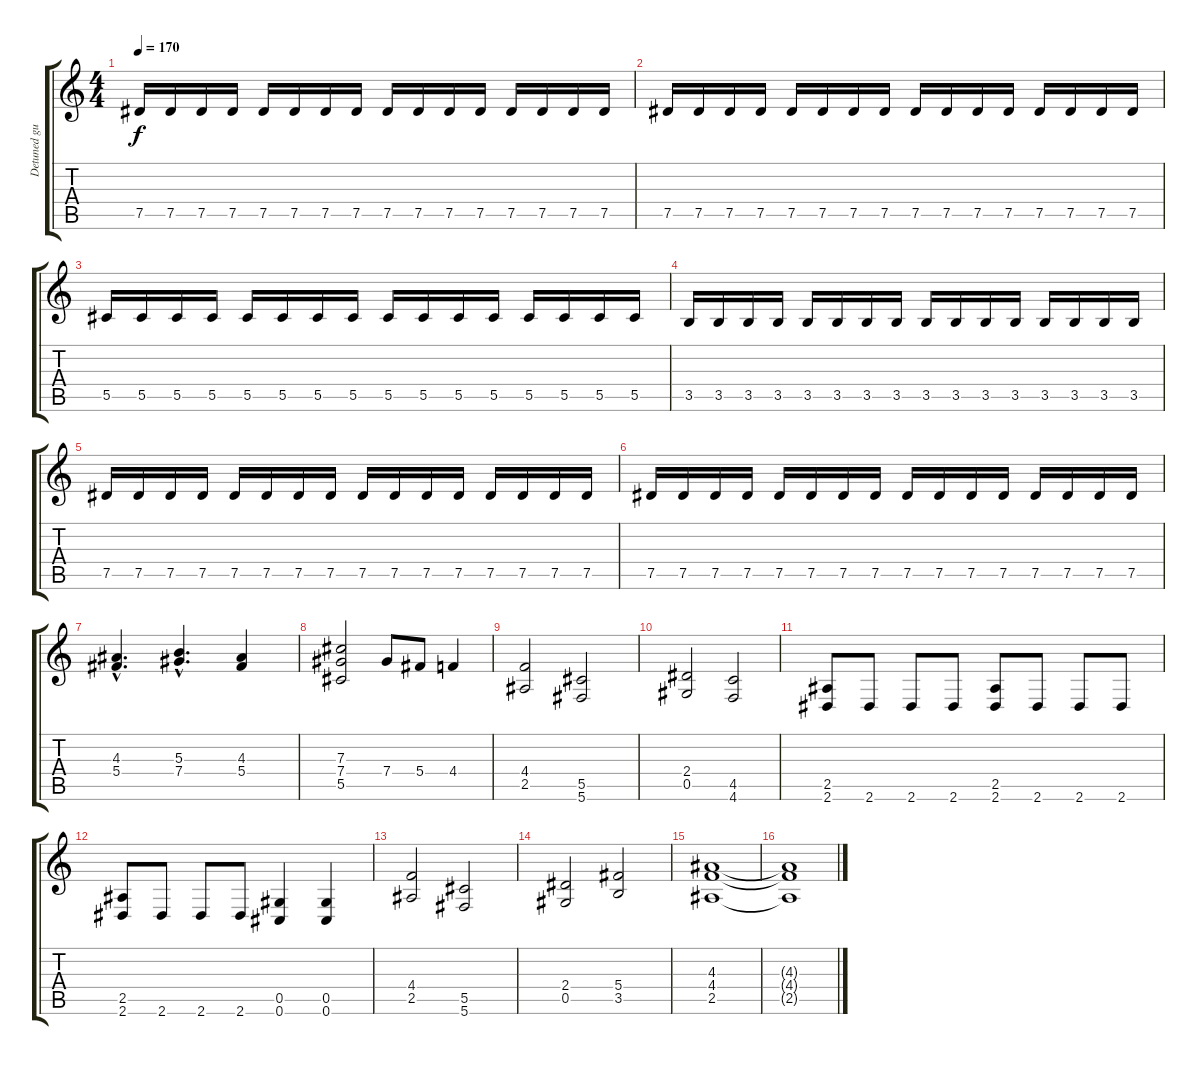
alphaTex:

\track ("Detuned guitar" "Detuned gu") {instrument distortionguitar}
\staff {score tabs}
\tuning (Eb4 Bb3 Gb3 Db3 Ab2 Db2) {hide}
\ts (4 4)
\tempo 170
\clef g2
\ks c
7.5.16{dy f} 7.5.16 7.5.16 7.5.16 7.5.16 7.5.16 7.5.16 7.5.16 7.5.16 7.5.16 7.5.16 7.5.16 7.5.16 7.5.16 7.5.16 7.5.16 |
7.5.16 7.5.16 7.5.16 7.5.16 7.5.16 7.5.16 7.5.16 7.5.16 7.5.16 7.5.16 7.5.16 7.5.16 7.5.16 7.5.16 7.5.16 7.5.16 |
5.5.16 5.5.16 5.5.16 5.5.16 5.5.16 5.5.16 5.5.16 5.5.16 5.5.16 5.5.16 5.5.16 5.5.16 5.5.16 5.5.16 5.5.16 5.5.16 |
3.5.16 3.5.16 3.5.16 3.5.16 3.5.16 3.5.16 3.5.16 3.5.16 3.5.16 3.5.16 3.5.16 3.5.16 3.5.16 3.5.16 3.5.16 3.5.16 |
7.5.16 7.5.16 7.5.16 7.5.16 7.5.16 7.5.16 7.5.16 7.5.16 7.5.16 7.5.16 7.5.16 7.5.16 7.5.16 7.5.16 7.5.16 7.5.16 |
7.5.16 7.5.16 7.5.16 7.5.16 7.5.16 7.5.16 7.5.16 7.5.16 7.5.16 7.5.16 7.5.16 7.5.16 7.5.16 7.5.16 7.5.16 7.5.16 |
(4.3{hac} 5.4{hac}).4{d} (5.3{hac} 7.4{hac}).4{d} (4.3 5.4).4 |
(7.3 7.4 5.5).2 7.4.8 5.4.8 4.4.4 |
(4.4 2.5).2 (5.5 5.6).2 |
(2.4 0.5).2 (4.5 4.6).2 |
(2.5 2.6).8 2.6.8 2.6.8 2.6.8 (2.5 2.6).8 2.6.8 2.6.8 2.6.8 |
(2.5 2.6).8 2.6.8 2.6.8 2.6.8 (0.5 0.6).4 (0.5 0.6).4 |
(4.4 2.5).2 (5.5 5.6).2 |
(2.4 0.5).2 (5.4 3.5).2 |
(4.3 4.4 2.5).1 |
(4.3{t} 4.4{t} 2.5{t}).1
